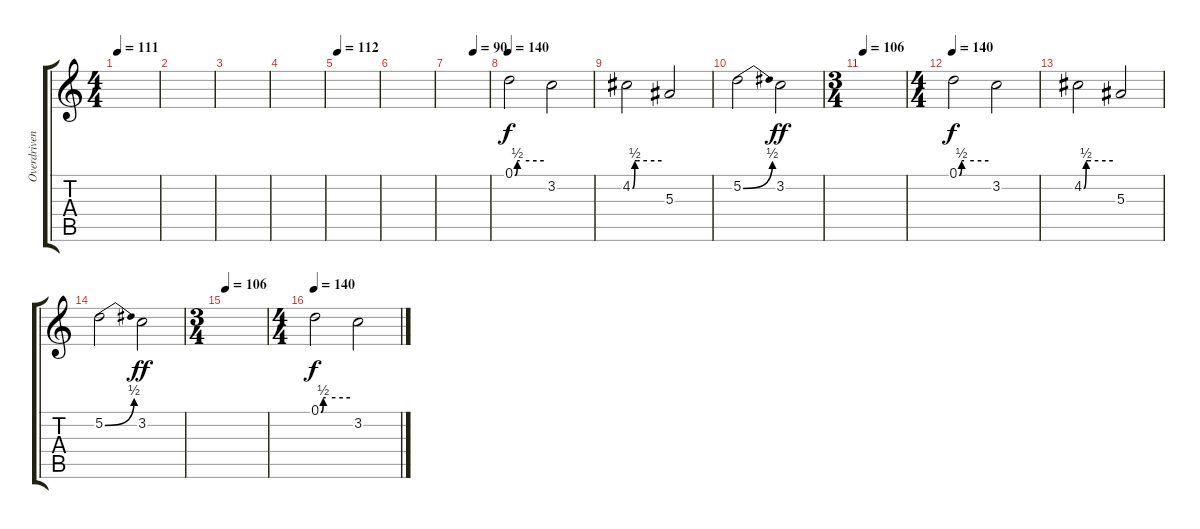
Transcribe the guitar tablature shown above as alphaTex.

\track ("Overdriven Guitar 3" "Overdriven") {instrument overdrivenguitar}
\staff {score tabs}
\tuning (D4 A3 F3 C3 G2 C2) {hide}
\ts (4 4)
\tempo 111
\clef g2
\ks c
|
|
|
|
\tempo 112
|
|
\tempo (90 0.625)
|
\tempo 140
0.1{be (custom 0 0 5 2 10 2 30 2 60 2)}.2{volume 15 balance 6} 3.2.2 |
4.2{be (custom 0 0 5 2 10 2 15 2 30 2 60 2)}.2 5.3.2 |
5.2{be (bend 0 0 60 2)}.2 3.2.2{dy ff} |
\ts (3 4)
\tempo 106
|
\ts (4 4)
\tempo 140
0.1{be (custom 0 0 5 2 10 2 30 2 60 2)}.2{dy f} 3.2.2 |
4.2{be (custom 0 0 5 2 10 2 15 2 30 2 60 2)}.2 5.3.2 |
5.2{be (bend 0 0 60 2)}.2 3.2.2{dy ff} |
\ts (3 4)
\tempo 106
|
\ts (4 4)
\tempo 140
0.1{be (custom 0 0 5 2 10 2 30 2 60 2)}.2{dy f} 3.2.2
